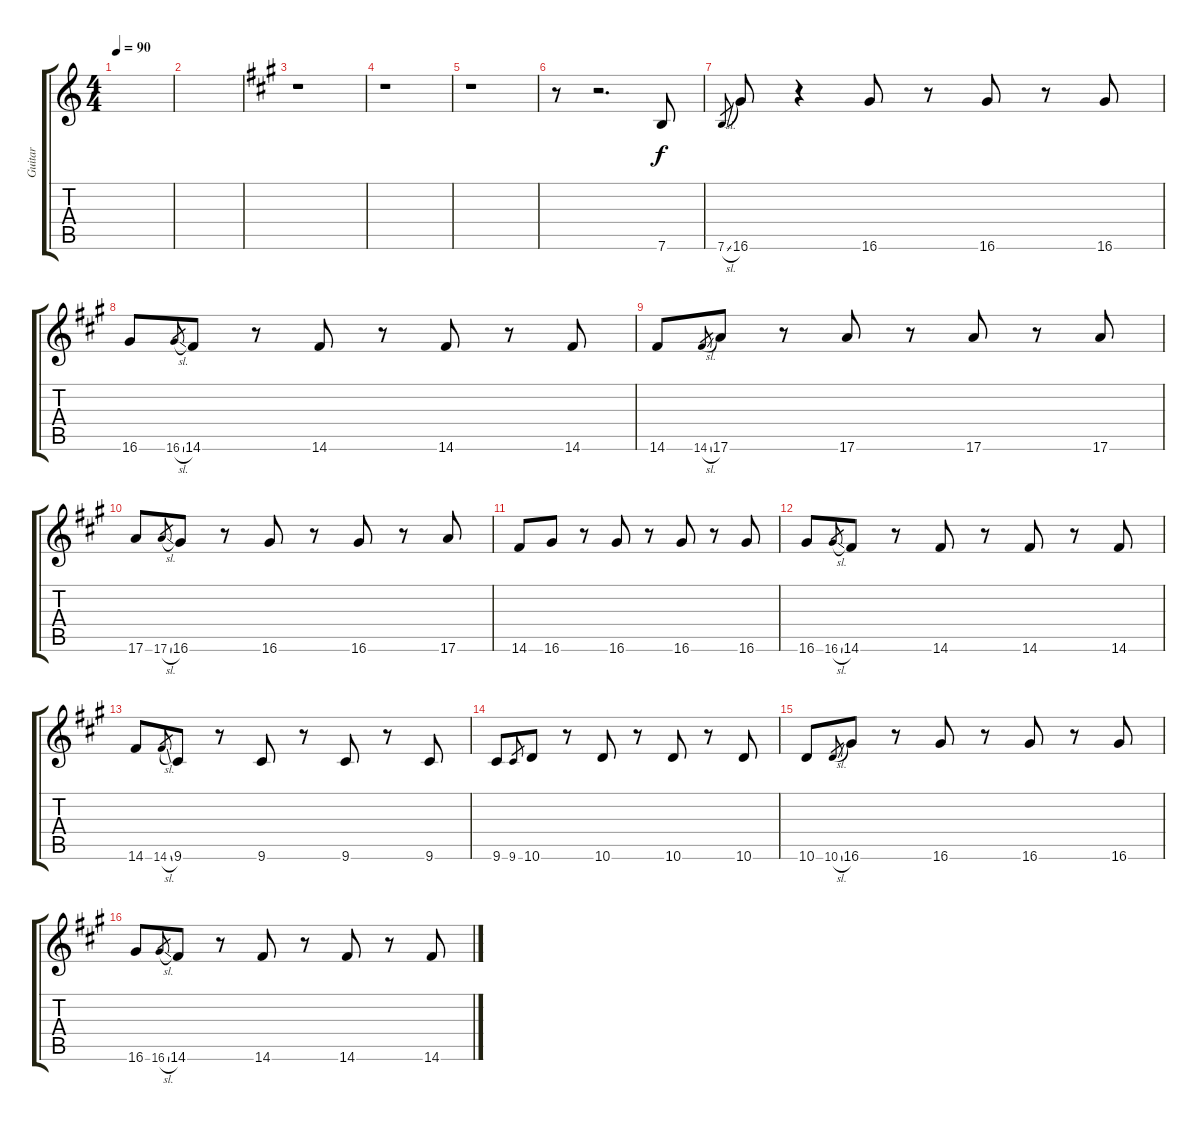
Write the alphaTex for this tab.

\track ("Guitar" "Guitar") {instrument distortionguitar}
\staff {score tabs}
\tuning (E4 B3 G3 D3 A2 E2) {hide}
\ts (4 4)
\tempo 90
\clef g2
\ks c
|
|
\ks a
r.1 |
r.1 |
r.1 |
r.8 r.2{d} 7.6.8 |
7.6{sl}.8{gr} 16.6.8 r.4 16.6.8 r.8 16.6.8 r.8 16.6.8 |
16.6.8 16.6{sl}.8{gr} 14.6.8 r.8 14.6.8 r.8 14.6.8 r.8 14.6.8 |
14.6.8 14.6{sl}.8{gr} 17.6.8 r.8 17.6.8 r.8 17.6.8 r.8 17.6.8 |
17.6.8 17.6{sl}.8{gr} 16.6.8 r.8 16.6.8 r.8 16.6.8 r.8 17.6.8 |
14.6.8 16.6.8 r.8 16.6.8 r.8 16.6.8 r.8 16.6.8 |
16.6.8 16.6{sl}.8{gr} 14.6.8 r.8 14.6.8 r.8 14.6.8 r.8 14.6.8 |
14.6.8 14.6{sl}.8{gr} 9.6.8 r.8 9.6.8 r.8 9.6.8 r.8 9.6.8 |
9.6.8 9.6.8{gr} 10.6.8 r.8 10.6.8 r.8 10.6.8 r.8 10.6.8 |
10.6.8 10.6{sl}.8{gr} 16.6.8 r.8 16.6.8 r.8 16.6.8 r.8 16.6.8 |
16.6.8 16.6{sl}.8{gr} 14.6.8 r.8 14.6.8 r.8 14.6.8 r.8 14.6.8
